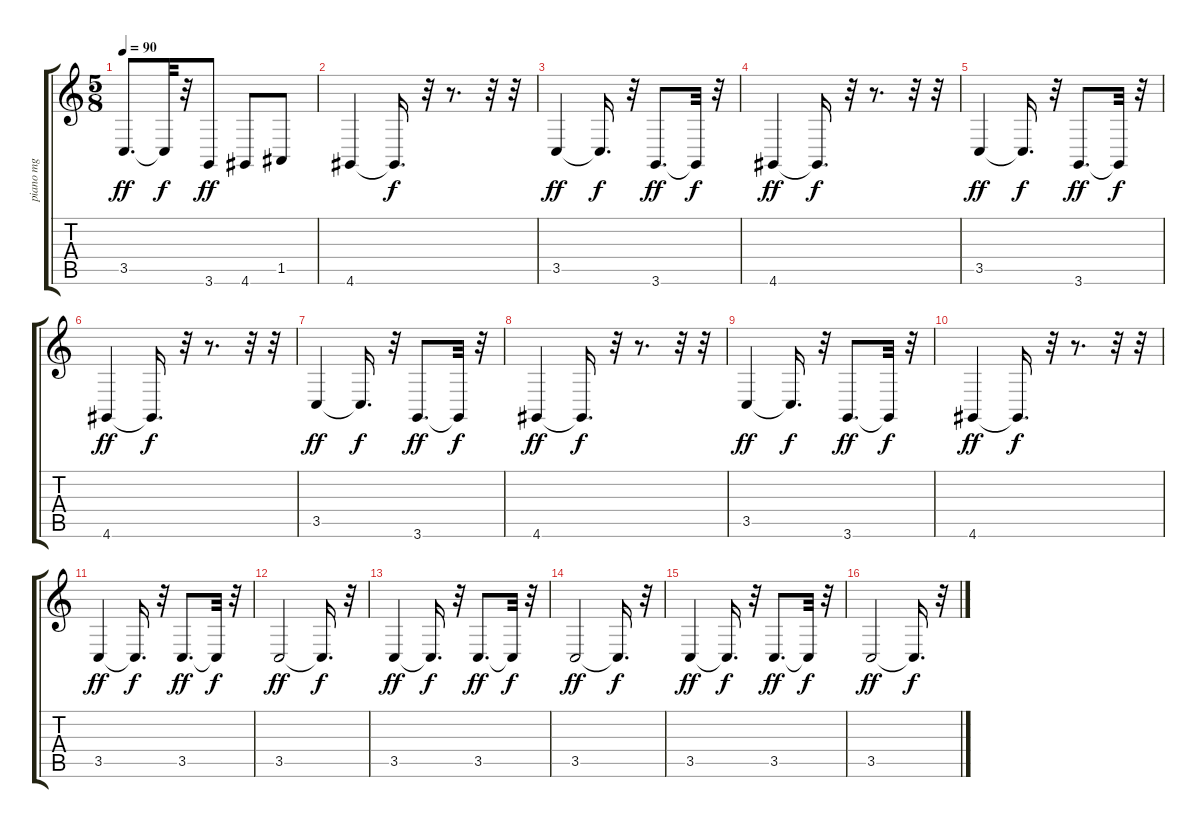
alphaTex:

\track ("piano mg" "piano mg") {instrument acousticgrandpiano}
\staff {score tabs}
\tuning (E4 B3 G3 D3 A2 E2) {hide}
\ts (5 8)
\tempo 90
\clef g2
\ks c
3.5.8{d dy ff} 3.5{t}.32{dy f} r.32 3.6.8{dy ff} 4.6.8 1.5.8 |
4.6.4 4.6{t}.16{d dy f} r.32 r.8{d} r.32 r.32 |
3.5.4{dy ff} 3.5{t}.16{d dy f} r.32 3.6.8{d dy ff} 3.6{t}.32{dy f} r.32 |
4.6.4{dy ff} 4.6{t}.16{d dy f} r.32 r.8{d} r.32 r.32 |
3.5.4{dy ff} 3.5{t}.16{d dy f} r.32 3.6.8{d dy ff} 3.6{t}.32{dy f} r.32 |
4.6.4{dy ff} 4.6{t}.16{d dy f} r.32 r.8{d} r.32 r.32 |
3.5.4{dy ff} 3.5{t}.16{d dy f} r.32 3.6.8{d dy ff} 3.6{t}.32{dy f} r.32 |
4.6.4{dy ff} 4.6{t}.16{d dy f} r.32 r.8{d} r.32 r.32 |
3.5.4{dy ff} 3.5{t}.16{d dy f} r.32 3.6.8{d dy ff} 3.6{t}.32{dy f} r.32 |
4.6.4{dy ff} 4.6{t}.16{d dy f} r.32 r.8{d} r.32 r.32 |
3.5.4{dy ff} 3.5{t}.16{d dy f} r.32 3.5.8{d dy ff} 3.5{t}.32{dy f} r.32 |
3.5.2{dy ff} 3.5{t}.16{d dy f} r.32 |
3.5.4{dy ff} 3.5{t}.16{d dy f} r.32 3.5.8{d dy ff} 3.5{t}.32{dy f} r.32 |
3.5.2{dy ff} 3.5{t}.16{d dy f} r.32 |
3.5.4{dy ff} 3.5{t}.16{d dy f} r.32 3.5.8{d dy ff} 3.5{t}.32{dy f} r.32 |
3.5.2{dy ff} 3.5{t}.16{d dy f} r.32
